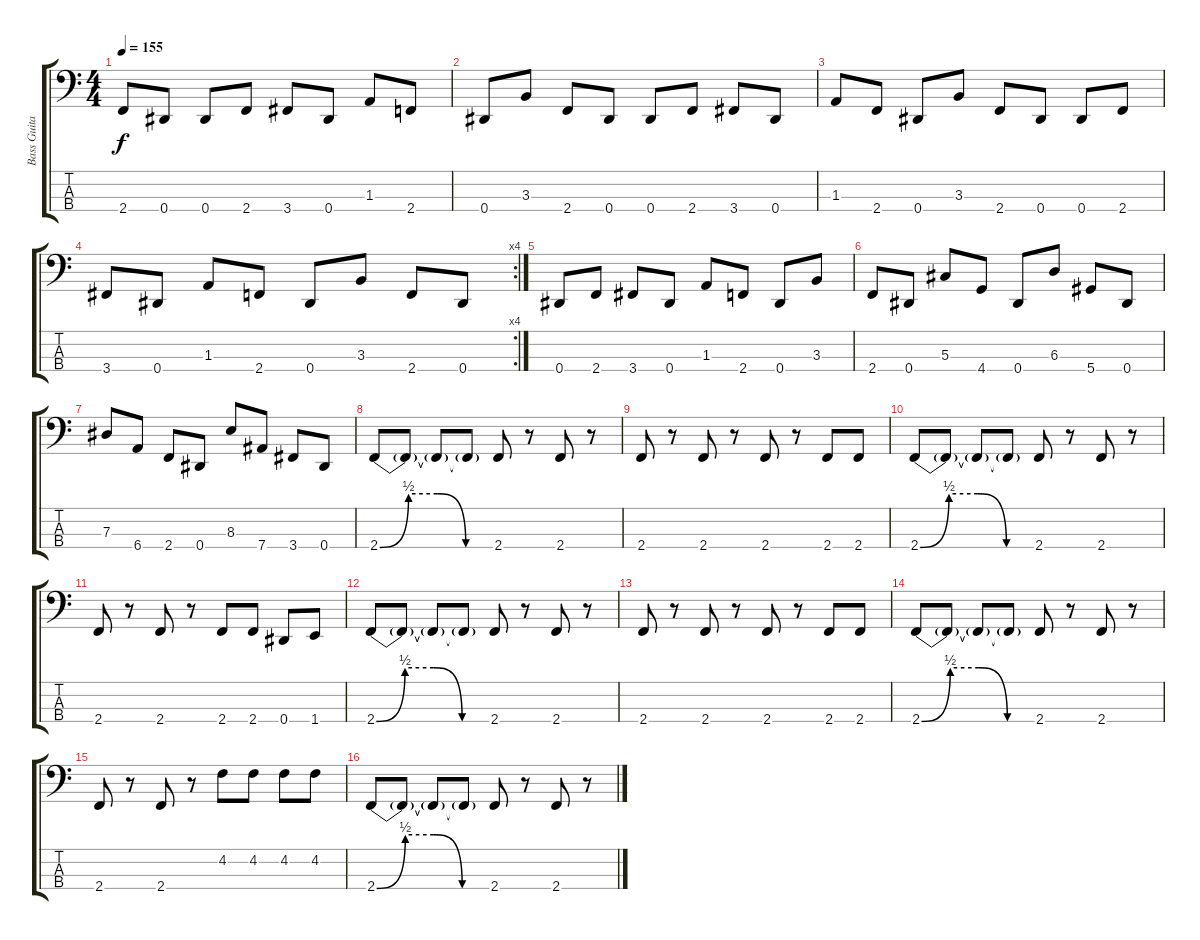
\track ("Bass Guitar-Jeff Pilson" "Bass Guita") {instrument electricbasspick}
\staff {score tabs}
\tuning (Gb2 Db2 Ab1 Eb1) {hide}
\ts (4 4)
\tempo 155
\clef f4
\ks c
2.4.8{dy f} 0.4.8 0.4.8 2.4.8 3.4.8 0.4.8 1.3.8 2.4.8 |
0.4.8 3.3.8 2.4.8 0.4.8 0.4.8 2.4.8 3.4.8 0.4.8 |
1.3.8 2.4.8 0.4.8 3.3.8 2.4.8 0.4.8 0.4.8 2.4.8 |
\rc 4
3.4.8 0.4.8 1.3.8 2.4.8 0.4.8 3.3.8 2.4.8 0.4.8 |
0.4.8 2.4.8 3.4.8 0.4.8 1.3.8 2.4.8 0.4.8 3.3.8 |
2.4.8 0.4.8 5.3.8 4.4.8 0.4.8 6.3.8 5.4.8 0.4.8 |
7.3.8 6.4.8 2.4.8 0.4.8 8.3.8 7.4.8 3.4.8 0.4.8 |
2.4{be (custom 0 0 15 2 30 2 45 0 60 0)}.8 2.4{t}.8 2.4{t}.8 2.4{t}.8 2.4.8 r.8 2.4.8 r.8 |
2.4.8 r.8 2.4.8 r.8 2.4.8 r.8 2.4.8 2.4.8 |
2.4{be (custom 0 0 15 2 30 2 45 0 60 0)}.8 2.4{t}.8 2.4{t}.8 2.4{t}.8 2.4.8 r.8 2.4.8 r.8 |
2.4.8 r.8 2.4.8 r.8 2.4.8 2.4.8 0.4.8 1.4.8 |
2.4{be (custom 0 0 15 2 30 2 45 0 60 0)}.8 2.4{t}.8 2.4{t}.8 2.4{t}.8 2.4.8 r.8 2.4.8 r.8 |
2.4.8 r.8 2.4.8 r.8 2.4.8 r.8 2.4.8 2.4.8 |
2.4{be (custom 0 0 15 2 30 2 45 0 60 0)}.8 2.4{t}.8 2.4{t}.8 2.4{t}.8 2.4.8 r.8 2.4.8 r.8 |
2.4.8 r.8 2.4.8 r.8 4.2.8 4.2.8 4.2.8 4.2.8 |
2.4{be (custom 0 0 15 2 30 2 45 0 60 0)}.8 2.4{t}.8 2.4{t}.8 2.4{t}.8 2.4.8 r.8 2.4.8 r.8
